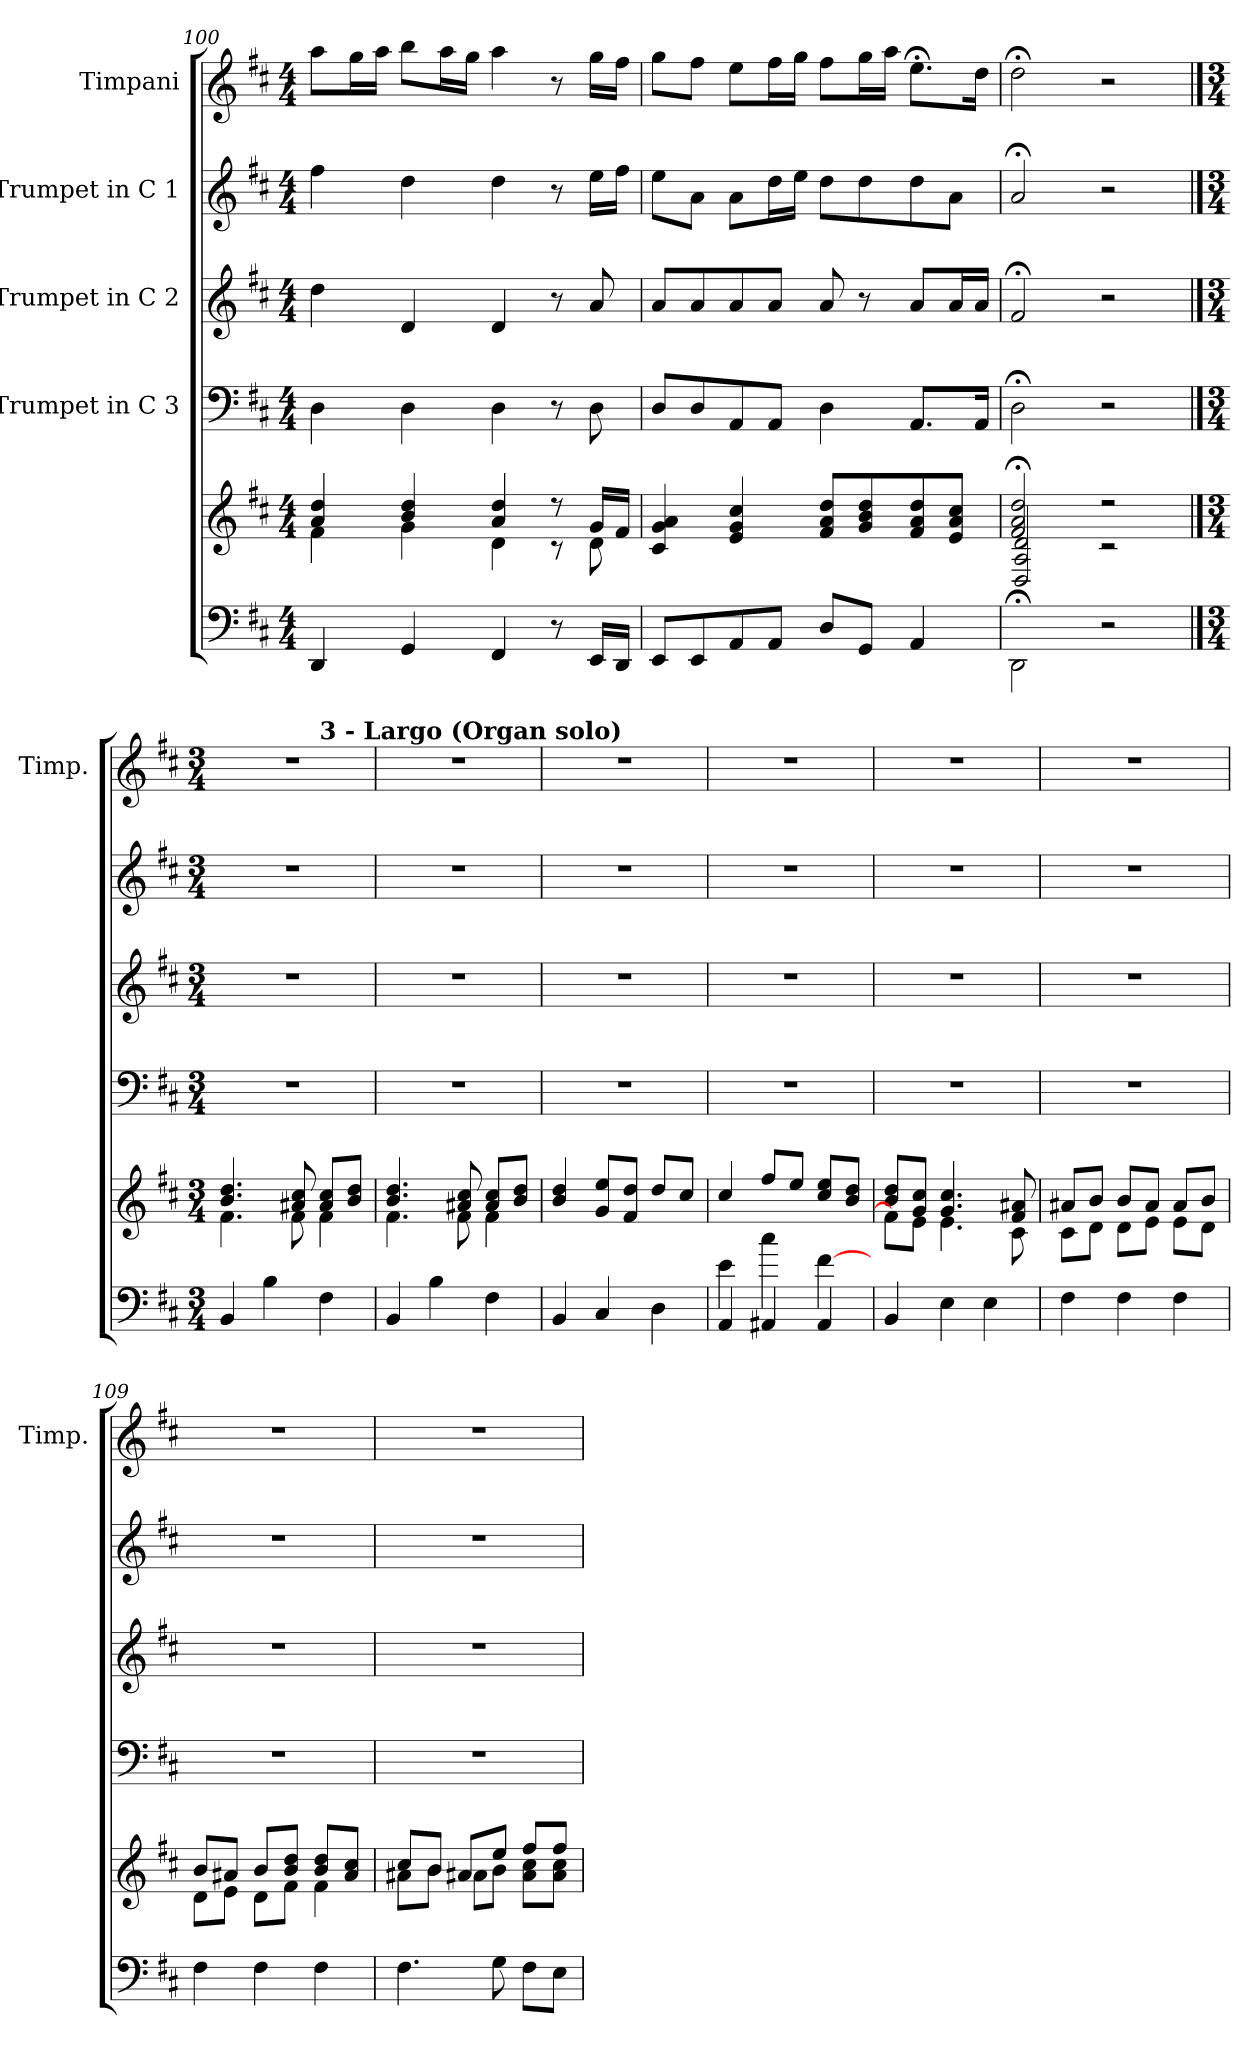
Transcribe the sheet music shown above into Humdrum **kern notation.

**kern	**kern	**kern	**kern	**kern	**kern
*part5	*part5	*part4	*part3	*part2	*part1
*staff6	*staff5	*staff4	*staff3	*staff2	*staff1
*	*	*I"Trumpet in C 3	*I"Trumpet in C 2	*I"Trumpet in C 1	*I"Timpani
*	*	*	*	*	*I'Timp.
*clefF4	*clefG2	*clefF4	*clefG2	*clefG2	*clefG2
*k[f#c#]	*k[f#c#]	*k[f#c#]	*k[f#c#]	*k[f#c#]	*k[f#c#]
*	*D:	*D:	*D:	*D:	*D:
*M4/4	*M4/4	*M4/4	*M4/4	*M4/4	*M4/4
=100	=100	=100	=100	=100	=100
*	*^	*	*	*	*
4DD/	4a/ 4dd/	4f#\	4D\	4dd\	4ff#\	8aa\L
.	.	.	.	.	.	16gg\L
.	.	.	.	.	.	16aa\JJ
4GG/	4b/ 4dd/	4g\	4D\	4d/	4dd\	8bb\L
.	.	.	.	.	.	16aa\L
.	.	.	.	.	.	16gg\JJ
4FF#/	4a/ 4dd/	4d\	4D\	4d/	4dd\	4aa\
8r	8r	8r	8r	8r	8r	8r
16EE/LL	16g/LL	8d\	8D\	8a/	16ee\LL	16gg\LL
16DD/JJ	16f#/JJ	.	.	.	16ff#\JJ	16ff#\JJ
*	*v	*v	*	*	*	*
!!LO:PB:g=z
=101	=101	=101	=101	=101	=101
8EE/L	4c#/ 4g/ 4a/	8D/L	8a/L	8ee\L	8gg\L
8EE/	.	8D/	8a/	8a\J	8ff#\J
8AA/	4e/ 4g/ 4cc#/	8AA/	8a/	8a\L	8ee\L
8AA/J	.	8AA/J	8a/J	16dd\L	16ff#\L
.	.	.	.	16ee\JJ	16gg\JJ
8D/L	8f#/ 8a/ 8dd/L	4D\	8a/	8dd\L	8ff#\L
8GG/J	8g/ 8b/ 8dd/	.	8r	8dd\	16gg\L
.	.	.	.	.	16aa\JJ
4AA/	8f#/ 8a/ 8dd/	8.AA/L	8a/L	8dd\	8.ee;<\L
.	8e/ 8a/ 8cc#/J	.	16a/L	8a\J	.
.	.	16AA/Jk	16a/JJ	.	16dd\Jk
=102	=102	=102	=102	=102	=102
*	*^	*	*	*	*
2DD;<\	2f#;</ 2a;</ 2dd;</	2D/ 2A/ 2d/	2D;<\	2f#;</	2a;</	2dd;<\
2r	2r	2r	2r	2r	2r	2r
==103	==103	==103	==103	==103	==103	==103
*M3/4	*M3/4	*	*M3/4	*M3/4	*M3/4	*M3/4
!	!	!	!	!	!	!LO:TX:a:i:t=.
*	*	*	*	*	*	*^
4BB/	4.b/ 4.dd/	4.f#\	2.r	2.r	2.r	2.r	2ryy
4B\	.	.	.	.	.	.	.
.	8a#X/ 8cc#/	8f#\	.	.	.	.	.
!	!	!	!	!	!	!	!LO:TX:a:B:t=3 - Largo (Organ solo)
4F#\	8a#/ 8cc#/L	4f#\	.	.	.	.	4ryy
.	8b/ 8dd/J	.	.	.	.	.	.
!	!	!	!	!	!	!LO:TX:a:B:t=3 - Largo (Organ solo)	!
*	*	*	*	*	*	*v	*v
=104	=104	=104	=104	=104	=104	=104
4BB/	4.b/ 4.dd/	4.f#\	2.r	2.r	2.r	2.r
4B\	.	.	.	.	.	.
.	8a#X/ 8cc#/	8f#\	.	.	.	.
4F#\	8a#/ 8cc#/L	4f#\	.	.	.	.
.	8b/ 8dd/J	.	.	.	.	.
*	*v	*v	*	*	*	*
=105	=105	=105	=105	=105	=105
4BB/	4b/ 4dd/	2.r	2.r	2.r	2.r
4C#/	8g/ 8ee/L	.	.	.	.
.	8f#/ 8dd/J	.	.	.	.
4D\	8dd/L	.	.	.	.
.	8cc#/J	.	.	.	.
=106	=106	=106	=106	=106	=106
*^	*	*	*	*	*
4e\	4AA/	4cc#/	2.r	2.r	2.r	2.r
4cc#\	4AA#X/	8ff#/L	.	.	.	.
.	.	8ee/J	.	.	.	.
[4f#\	4AA#/	8cc#/ 8ee/L	.	.	.	.
.	.	8b/ 8dd/J	.	.	.	.
*v	*v	*	*	*	*	*
=107	=107	=107	=107	=107	=107
*	*^	*	*	*	*
4BB/	8b/ 8dd/L	8f#\L]	2.r	2.r	2.r	2.r
.	8g/ 8cc#/J	8e\J	.	.	.	.
4E\	4.g/ 4.cc#/	4.e\	.	.	.	.
4E\	.	.	.	.	.	.
.	8f#/ 8a#X/	8c#\	.	.	.	.
=108	=108	=108	=108	=108	=108	=108
4F#\	8a#X/L	8c#\L	2.r	2.r	2.r	2.r
.	8b/J	8d\J	.	.	.	.
4F#\	8b/L	8d\L	.	.	.	.
.	8a#/J	8e\J	.	.	.	.
4F#\	8a#/L	8e\L	.	.	.	.
.	8b/J	8d\J	.	.	.	.
!!LO:LB:g=z
=109	=109	=109	=109	=109	=109	=109
4F#\	8b/L	8d\L	2.r	2.r	2.r	2.r
.	8a#X/J	8e\J	.	.	.	.
4F#\	8b/L	8d\L	.	.	.	.
.	8b/ 8dd/J	8f#\J	.	.	.	.
4F#\	8b/ 8dd/L	4f#\	.	.	.	.
.	8a#/ 8cc#/J	.	.	.	.	.
=110	=110	=110	=110	=110	=110	=110
4.F#\	8cc#/L	8a#X\L	2.r	2.r	2.r	2.r
.	8b/J	8b\J	.	.	.	.
.	8a#X/L	8a#\L	.	.	.	.
8G\	8ee/J	8b\J	.	.	.	.
8F#\L	8ff#/L	8a#\ 8cc#\L	.	.	.	.
8E\J	8ff#/J	8a#\ 8cc#\J	.	.	.	.
*	*v	*v	*	*	*	*
=	=	=	=	=	=
*-	*-	*-	*-	*-	*-
